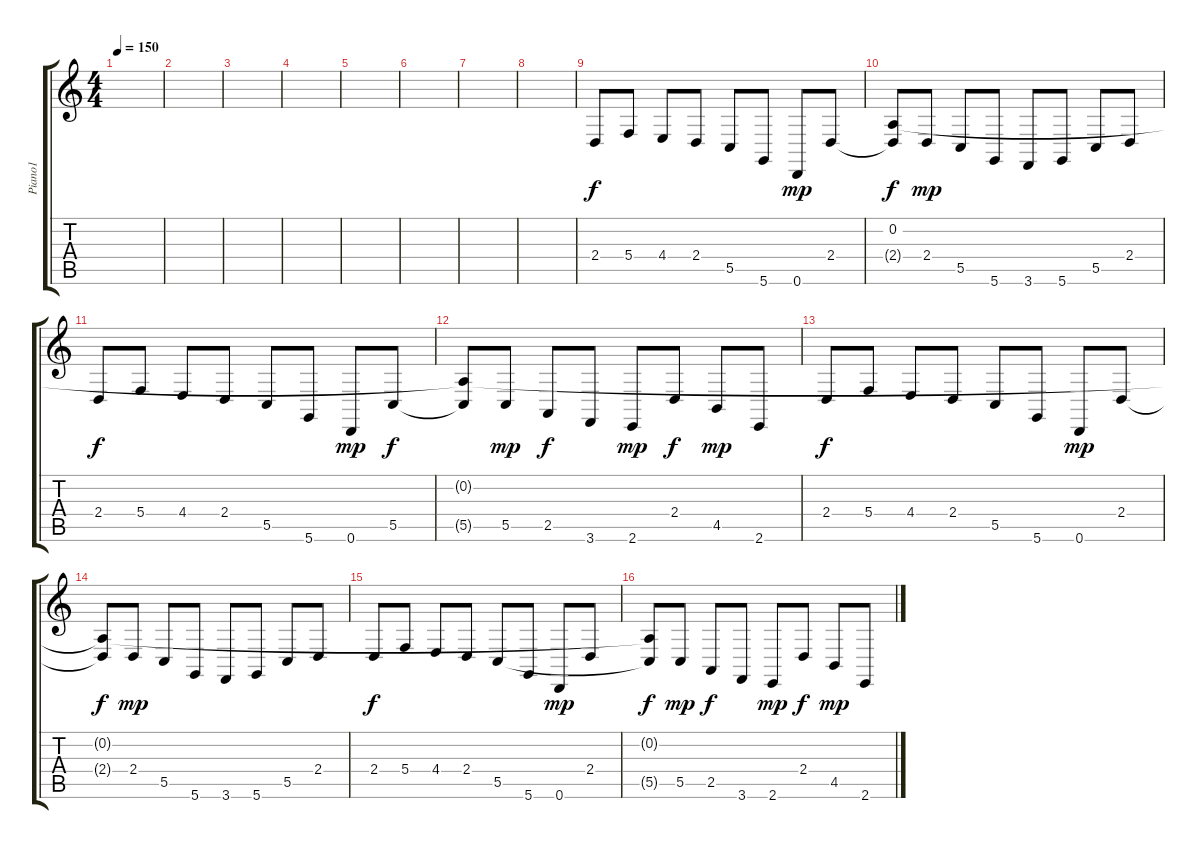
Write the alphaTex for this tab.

\track ("Piano1" "Piano1") {instrument acousticgrandpiano}
\staff {score tabs}
\tuning (D4 A3 F3 C3 G2 D2) {hide}
\ts (4 4)
\tempo 150
\clef g2
\ks c
|
|
|
|
|
|
|
|
2.4.8{volume 16 instrument acousticgrandpiano} 5.4.8 4.4.8 2.4.8 5.5.8 5.6.8 0.6.8{dy mp} 2.4.8 |
(0.2 2.4{t}).8{dy f} 2.4.8{dy mp} 5.5.8 5.6.8 3.6.8 5.6.8 5.5.8 2.4.8 |
2.4.8{dy f} 5.4.8 4.4.8 2.4.8 5.5.8 5.6.8 0.6.8{dy mp} 5.5.8{dy f} |
(0.2{t} 5.5{t}).8 5.5.8{dy mp} 2.5.8{dy f} 3.6.8 2.6.8{dy mp} 2.4.8{dy f} 4.5.8{dy mp} 2.6.8 |
2.4.8{dy f} 5.4.8 4.4.8 2.4.8 5.5.8 5.6.8 0.6.8{dy mp} 2.4.8 |
(0.2{t} 2.4{t}).8{dy f} 2.4.8{dy mp} 5.5.8 5.6.8 3.6.8 5.6.8 5.5.8 2.4.8 |
2.4.8{dy f} 5.4.8 4.4.8 2.4.8 5.5.8 5.6.8 0.6.8{dy mp} 2.4.8 |
(0.2{t} 5.5{t}).8{dy f} 5.5.8{dy mp} 2.5.8{dy f} 3.6.8 2.6.8{dy mp} 2.4.8{dy f} 4.5.8{dy mp} 2.6.8
